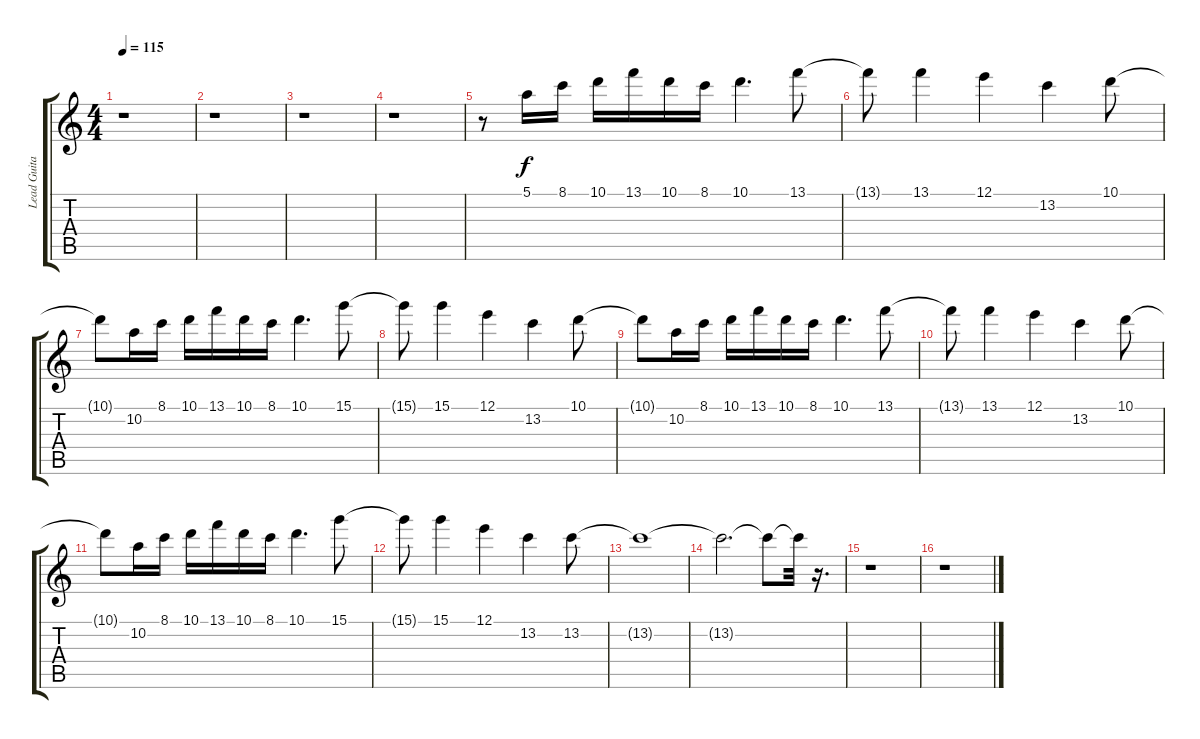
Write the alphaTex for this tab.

\track ("Lead Guitar 2" "Lead Guita") {instrument distortionguitar}
\staff {score tabs}
\tuning (E4 B3 G3 D3 A2 E2) {hide}
\ts (4 4)
\tempo 115
\clef g2
\ks c
r.1{dy f} |
r.1 |
r.1 |
r.1 |
r.8 5.1.16 8.1.16 10.1.16 13.1.16 10.1.16 8.1.16 10.1.4{d} 13.1.8 |
13.1{t}.8 13.1.4 12.1.4 13.2.4 10.1.8 |
10.1{t}.8 10.2.16 8.1.16 10.1.16 13.1.16 10.1.16 8.1.16 10.1.4{d} 15.1.8 |
15.1{t}.8 15.1.4 12.1.4 13.2.4 10.1.8 |
10.1{t}.8 10.2.16 8.1.16 10.1.16 13.1.16 10.1.16 8.1.16 10.1.4{d} 13.1.8 |
13.1{t}.8 13.1.4 12.1.4 13.2.4 10.1.8 |
10.1{t}.8 10.2.16 8.1.16 10.1.16 13.1.16 10.1.16 8.1.16 10.1.4{d} 15.1.8 |
15.1{t}.8 15.1.4 12.1.4 13.2.4 13.2.8 |
13.2{t}.1 |
13.2{t}.2{d} 13.2{t}.8 13.2{t}.32 r.16{d} |
r.1 |
r.1
